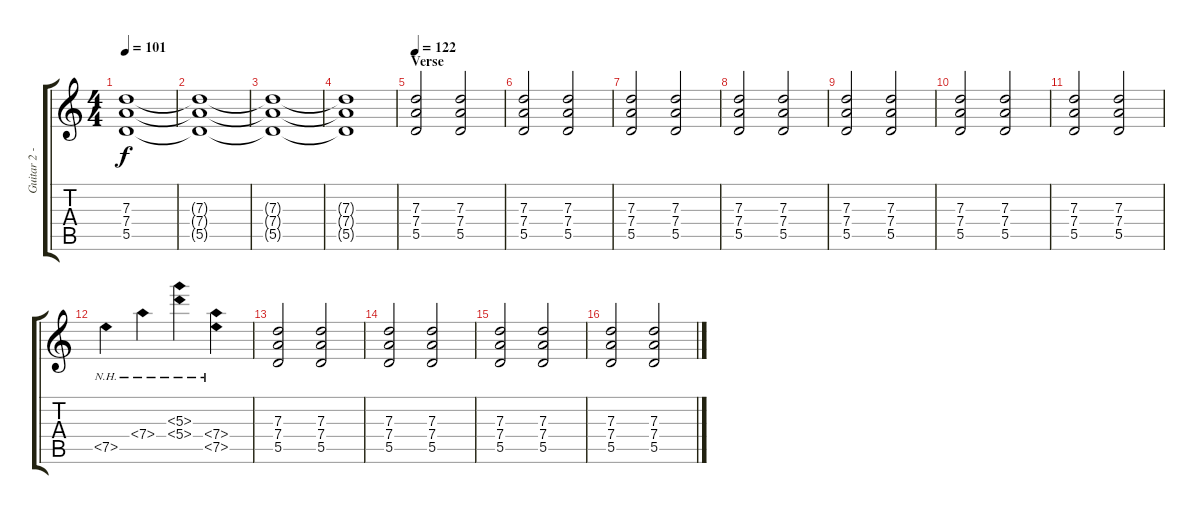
\track ("Guitar 2 - Overdrive" "Guitar 2 -") {instrument overdrivenguitar}
\staff {score tabs}
\tuning (E4 B3 G3 D3 A2 E2) {hide}
\ts (4 4)
\tempo 101
\clef g2
\ks c
(7.3 7.4 5.5).1{dy f} |
(7.3{t} 7.4{t} 5.5{t}).1 |
(7.3{t} 7.4{t} 5.5{t}).1 |
(7.3{t} 7.4{t} 5.5{t}).1 |
\section ("" "Verse")
\tempo 122
(7.3 7.4 5.5).2 (7.3 7.4 5.5).2 |
(7.3 7.4 5.5).2 (7.3 7.4 5.5).2 |
(7.3 7.4 5.5).2 (7.3 7.4 5.5).2 |
(7.3 7.4 5.5).2 (7.3 7.4 5.5).2 |
(7.3 7.4 5.5).2 (7.3 7.4 5.5).2 |
(7.3 7.4 5.5).2 (7.3 7.4 5.5).2 |
(7.3 7.4 5.5).2 (7.3 7.4 5.5).2 |
7.5{nh}.4 7.4{nh}.4 (5.3{nh} 5.4{nh}).4 (7.4{nh} 7.5{nh}).4 |
(7.3 7.4 5.5).2 (7.3 7.4 5.5).2 |
(7.3 7.4 5.5).2 (7.3 7.4 5.5).2 |
(7.3 7.4 5.5).2 (7.3 7.4 5.5).2 |
(7.3 7.4 5.5).2 (7.3 7.4 5.5).2
